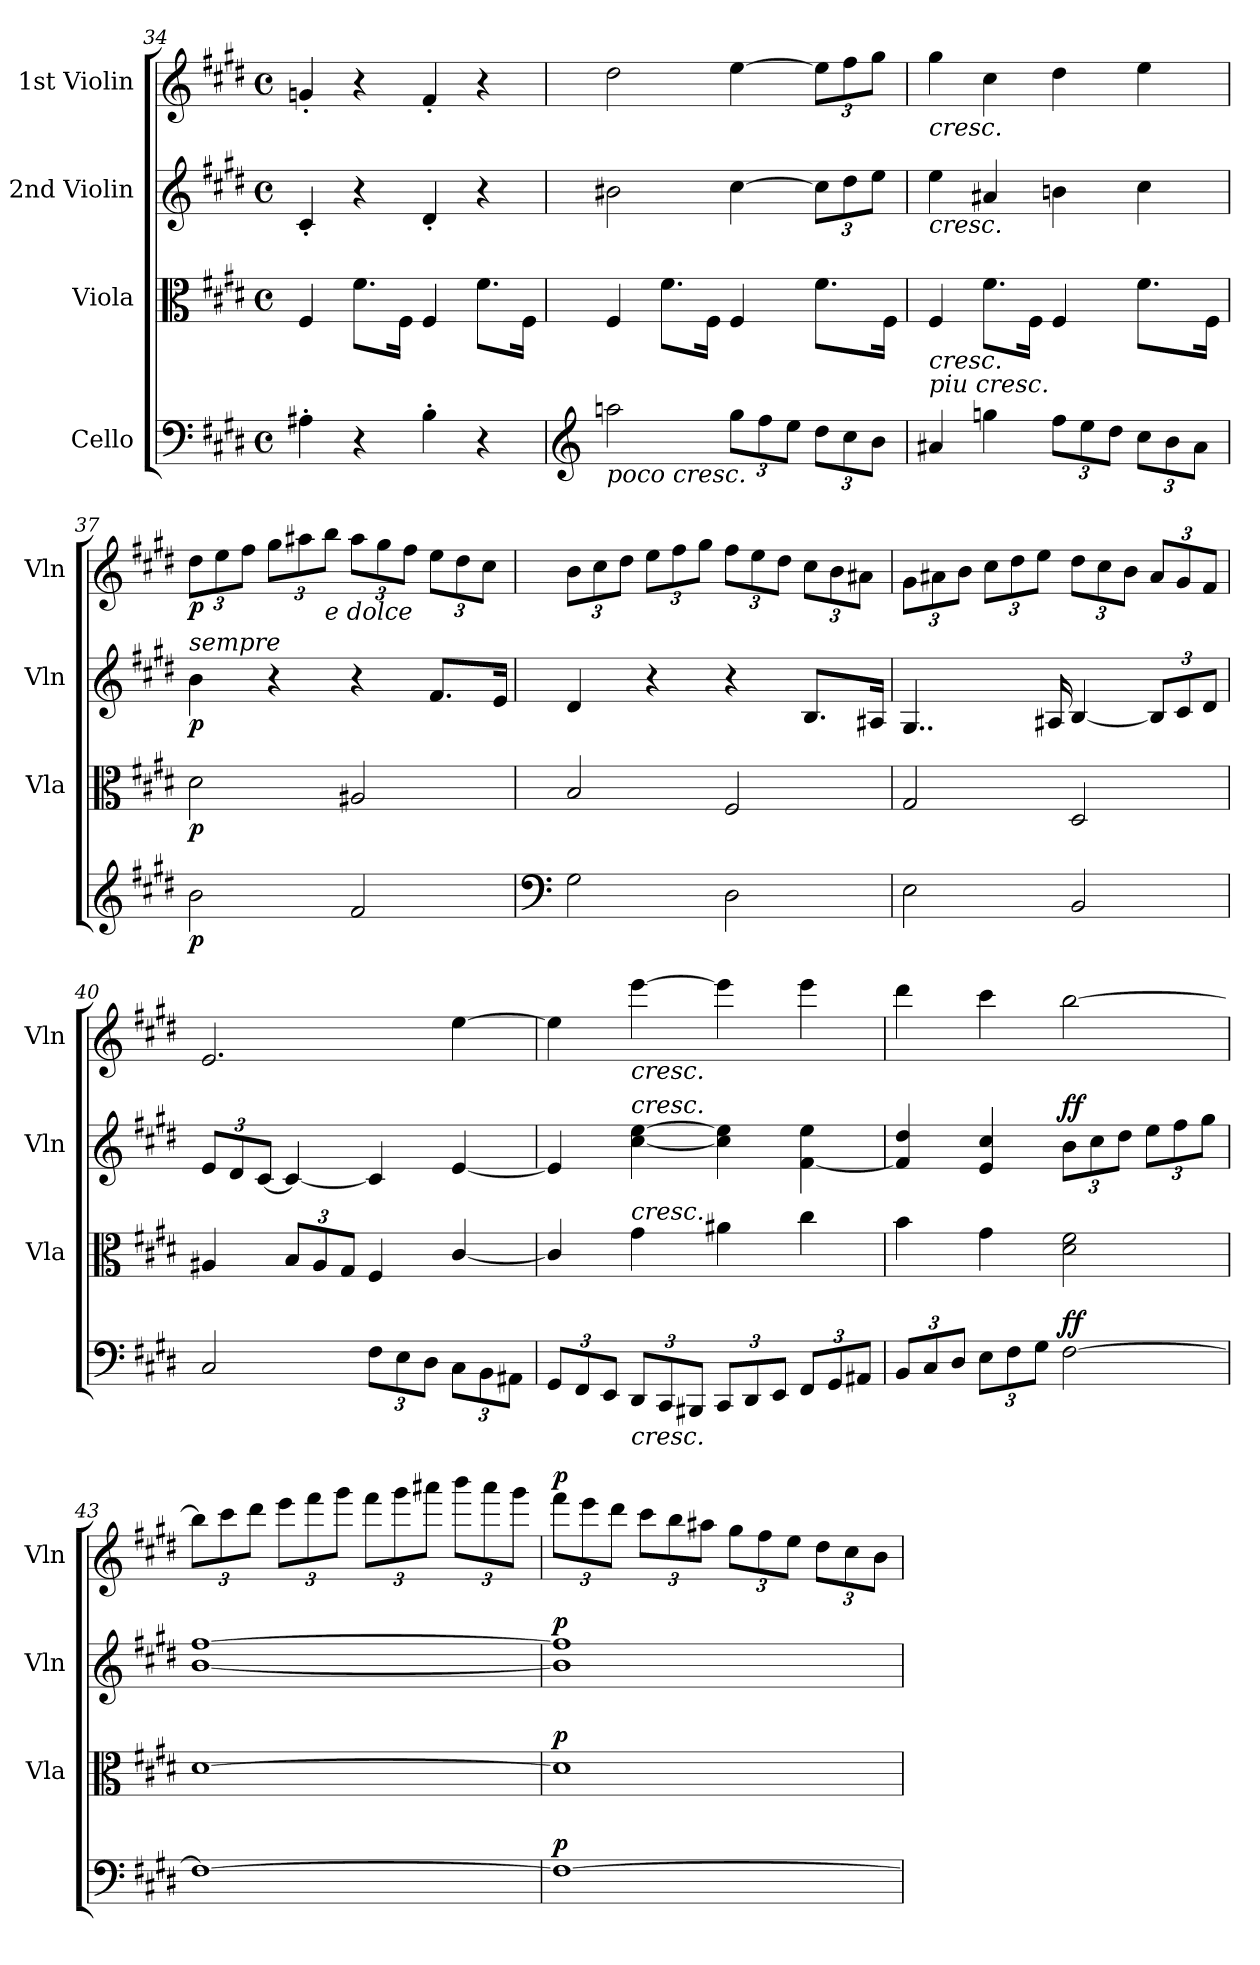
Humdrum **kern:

**kern	**dynam	**kern	**dynam	**kern	**dynam	**kern	**dynam
*part4	*part4	*part3	*part3	*part2	*part2	*part1	*part1
*staff4	*staff4	*staff3	*staff3	*staff2	*staff2	*staff1	*staff1
*I"Cello	*	*I"Viola	*	*I"2nd Violin	*	*I"1st Violin	*
*	*	*I'Vla	*	*I'Vln	*	*I'Vln	*
!!LO:PB:g=z
*clefF4	*	*clefC3	*	*clefG2	*	*clefG2	*
*k[f#c#g#d#]	*	*k[f#c#g#d#]	*	*k[f#c#g#d#]	*	*k[f#c#g#d#]	*
*M4/4	*	*M4/4	*	*M4/4	*	*M4/4	*
*met(c)	*	*met(c)	*	*met(c)	*	*met(c)	*
=34	=34	=34	=34	=34	=34	=34	=34
4A#X'\	.	4F#/	.	4c#'/	.	4gn'/	.
4r	.	8.f#\L	.	4r	.	4r	.
.	.	16F#\Jk	.	.	.	.	.
4B'\	.	4F#/	.	4d#'/	.	4f#'/	.
4r	.	8.f#\L	.	4r	.	4r	.
.	.	16F#\Jk	.	.	.	.	.
!!LO:PB:g=z
=35	=35	=35	=35	=35	=35	=35	=35
*clefG2	*	*	*	*	*	*	*
!LO:TX:b:i:t=poco cresc.	!	!	!	!	!	!	!
2aan\	.	4F#/	.	2b#X\	.	2dd#\	.
.	.	8.f#\L	.	.	.	.	.
.	.	16F#\Jk	.	.	.	.	.
*Xbrackettup	*	*	*	*	*	*	*
12gg#\L	.	4F#/	.	[4cc#\	.	[4ee\	.
12ff#\	.	.	.	.	.	.	.
12ee\J	.	.	.	.	.	.	.
*	*	*	*	*Xbrackettup	*	*Xbrackettup	*
12dd#\L	.	8.f#\L	.	12cc#\L]	.	12ee\L]	.
12cc#\	.	.	.	12dd#\	.	12ff#\	.
12b\J	.	.	.	12ee\J	.	12gg#\J	.
.	.	16F#\Jk	.	.	.	.	.
=36	=36	=36	=36	=36	=36	=36	=36
!	!	!	!	!	!	!LO:TX:b:i:t=cresc.	!
!	!	!	!	!LO:TX:b:i:t=cresc.	!	!	!
!	!	!LO:TX:b:i:t=cresc.	!	!	!	!	!
!LO:TX:a:i:t=piu cresc.	!	!	!	!	!	!	!
4a#X/	.	4F#/	.	4ee\	.	4gg#\	.
4ggn\	.	8.f#\L	.	4a#X/	.	4cc#\	.
.	.	16F#\Jk	.	.	.	.	.
12ff#\L	.	4F#/	.	4bn\	.	4dd#\	.
12ee\	.	.	.	.	.	.	.
12dd#\J	.	.	.	.	.	.	.
12cc#\L	.	8.f#\L	.	4cc#\	.	4ee\	.
12b\	.	.	.	.	.	.	.
12a#\J	.	.	.	.	.	.	.
.	.	16F#\Jk	.	.	.	.	.
=37	=37	=37	=37	=37	=37	=37	=37
!	!	!	!	!LO:TX:a:i:t=sempre	!	!	!
!	!LO:DY:b	!	!LO:DY:b	!	!LO:DY:b	!	!LO:DY:b
2b\	p	2d#\	p	4b\	p	12dd#\L	p
.	.	.	.	.	.	12ee\	.
.	.	.	.	.	.	12ff#\J	.
.	.	.	.	4r	.	12gg#\L	.
.	.	.	.	.	.	12aa#X\	.
!	!	!	!	!	!	!LO:TX:b:i:t=e dolce	!
.	.	.	.	.	.	12bb\J	.
2f#/	.	2A#X/	.	4r	.	12aa#\L	.
.	.	.	.	.	.	12gg#\	.
.	.	.	.	.	.	12ff#\J	.
.	.	.	.	8.f#/L	.	12ee\L	.
.	.	.	.	.	.	12dd#\	.
.	.	.	.	.	.	12cc#\J	.
.	.	.	.	16e/Jk	.	.	.
!!LO:LB:g=z
=38	=38	=38	=38	=38	=38	=38	=38
*clefF4	*	*	*	*	*	*	*
2G#\	.	2B/	.	4d#/	.	12b\L	.
.	.	.	.	.	.	12cc#\	.
.	.	.	.	.	.	12dd#\J	.
.	.	.	.	4r	.	12ee\L	.
.	.	.	.	.	.	12ff#\	.
.	.	.	.	.	.	12gg#\J	.
2D#\	.	2F#/	.	4r	.	12ff#\L	.
.	.	.	.	.	.	12ee\	.
.	.	.	.	.	.	12dd#\J	.
.	.	.	.	8.B/L	.	12cc#\L	.
.	.	.	.	.	.	12b\	.
.	.	.	.	.	.	12a#X\J	.
.	.	.	.	16A#X/Jk	.	.	.
=39	=39	=39	=39	=39	=39	=39	=39
2E\	.	2G#/	.	4..G#/	.	12g#\L	.
.	.	.	.	.	.	12a#X\	.
.	.	.	.	.	.	12b\J	.
.	.	.	.	.	.	12cc#\L	.
.	.	.	.	.	.	12dd#\	.
.	.	.	.	.	.	12ee\J	.
.	.	.	.	16A#X/	.	.	.
2BB/	.	2D#/	.	[4B/	.	12dd#\L	.
.	.	.	.	.	.	12cc#\	.
.	.	.	.	.	.	12b\J	.
.	.	.	.	12B/L]	.	12a#/L	.
.	.	.	.	12c#/	.	12g#/	.
.	.	.	.	12d#/J	.	12f#/J	.
=40	=40	=40	=40	=40	=40	=40	=40
2C#/	.	4A#X/	.	12e/L	.	2.e/	.
.	.	.	.	12d#/	.	.	.
.	.	.	.	[12c#/J	.	.	.
*	*	*Xbrackettup	*	*	*	*	*
.	.	12B/L	.	4c#/_	.	.	.
.	.	12A#/	.	.	.	.	.
.	.	12G#/J	.	.	.	.	.
12F#\L	.	4F#/	.	4c#/]	.	.	.
12E\	.	.	.	.	.	.	.
12D#\J	.	.	.	.	.	.	.
12C#\L	.	[4c#/	.	[4e/	.	[4ee\	.
12BB\	.	.	.	.	.	.	.
12AA#X\J	.	.	.	.	.	.	.
!!LO:LB:g=z
=41	=41	=41	=41	=41	=41	=41	=41
12GG#/L	.	4c#/]	.	4e/]	.	4ee\]	.
12FF#/	.	.	.	.	.	.	.
12EE/J	.	.	.	.	.	.	.
!	!	!	!	!	!	!LO:TX:b:i:t=cresc.	!
!	!	!	!	!LO:TX:a:i:t=cresc.	!	!	!
!	!	!LO:TX:a:i:t=cresc.	!	!	!	!	!
!LO:TX:b:i:t=cresc.	!	!	!	!	!	!	!
12DD#/L	.	4g#\	.	[4cc#\ [4ee\	.	[4eee\	.
12CC#/	.	.	.	.	.	.	.
12BBB#X/J	.	.	.	.	.	.	.
12CC#/L	.	4a#X\	.	4cc#\] 4ee\]	.	4eee\]	.
12DD#/	.	.	.	.	.	.	.
12EE/J	.	.	.	.	.	.	.
12FF#/L	.	4cc#\	.	[4f#\ 4ee\	.	4eee\	.
12GG#/	.	.	.	.	.	.	.
12AA#X/J	.	.	.	.	.	.	.
=42	=42	=42	=42	=42	=42	=42	=42
12BB/L	.	4b\	.	4f#/] 4dd#/	.	4ddd#\	.
12C#/	.	.	.	.	.	.	.
12D#/J	.	.	.	.	.	.	.
12E\L	.	4g#\	.	4e/ 4cc#/	.	4ccc#\	.
12F#\	.	.	.	.	.	.	.
12G#\J	.	.	.	.	.	.	.
!	!LO:DY:b	!	!	!	!	!	!
!	!LO:DY:n=1:a	!	!	!	!LO:DY:b	!	!
!	!	!	!	!	!LO:DY:n=1:a	!	!
[2F#\	f f	2d#\ 2f#\	.	12b\L	f f	[2bb\	.
.	.	.	.	12cc#\	.	.	.
.	.	.	.	12dd#\J	.	.	.
.	.	.	.	12ee\L	.	.	.
.	.	.	.	12ff#\	.	.	.
.	.	.	.	12gg#\J	.	.	.
!!LO:PB:g=z
=43	=43	=43	=43	=43	=43	=43	=43
1F#_	.	[1d#	.	[1b [1ff#	.	12bb\L]	.
.	.	.	.	.	.	12ccc#\	.
.	.	.	.	.	.	12ddd#\J	.
.	.	.	.	.	.	12eee\L	.
.	.	.	.	.	.	12fff#\	.
.	.	.	.	.	.	12ggg#\J	.
.	.	.	.	.	.	12fff#\L	.
.	.	.	.	.	.	12ggg#\	.
.	.	.	.	.	.	12aaa#X\J	.
.	.	.	.	.	.	12bbb\L	.
.	.	.	.	.	.	12aaa#\	.
.	.	.	.	.	.	12ggg#\J	.
=44	=44	=44	=44	=44	=44	=44	=44
!	!LO:DY:a	!	!LO:DY:a	!	!LO:DY:a	!	!LO:DY:a
1F#_	p	1d#]	p	1b] 1ff#]	p	12fff#\L	p
.	.	.	.	.	.	12eee\	.
.	.	.	.	.	.	12ddd#\J	.
.	.	.	.	.	.	12ccc#\L	.
.	.	.	.	.	.	12bb\	.
.	.	.	.	.	.	12aa#X\J	.
.	.	.	.	.	.	12gg#\L	.
.	.	.	.	.	.	12ff#\	.
.	.	.	.	.	.	12ee\J	.
.	.	.	.	.	.	12dd#\L	.
.	.	.	.	.	.	12cc#\	.
.	.	.	.	.	.	12b\J	.
=	=	=	=	=	=	=	=
*-	*-	*-	*-	*-	*-	*-	*-
